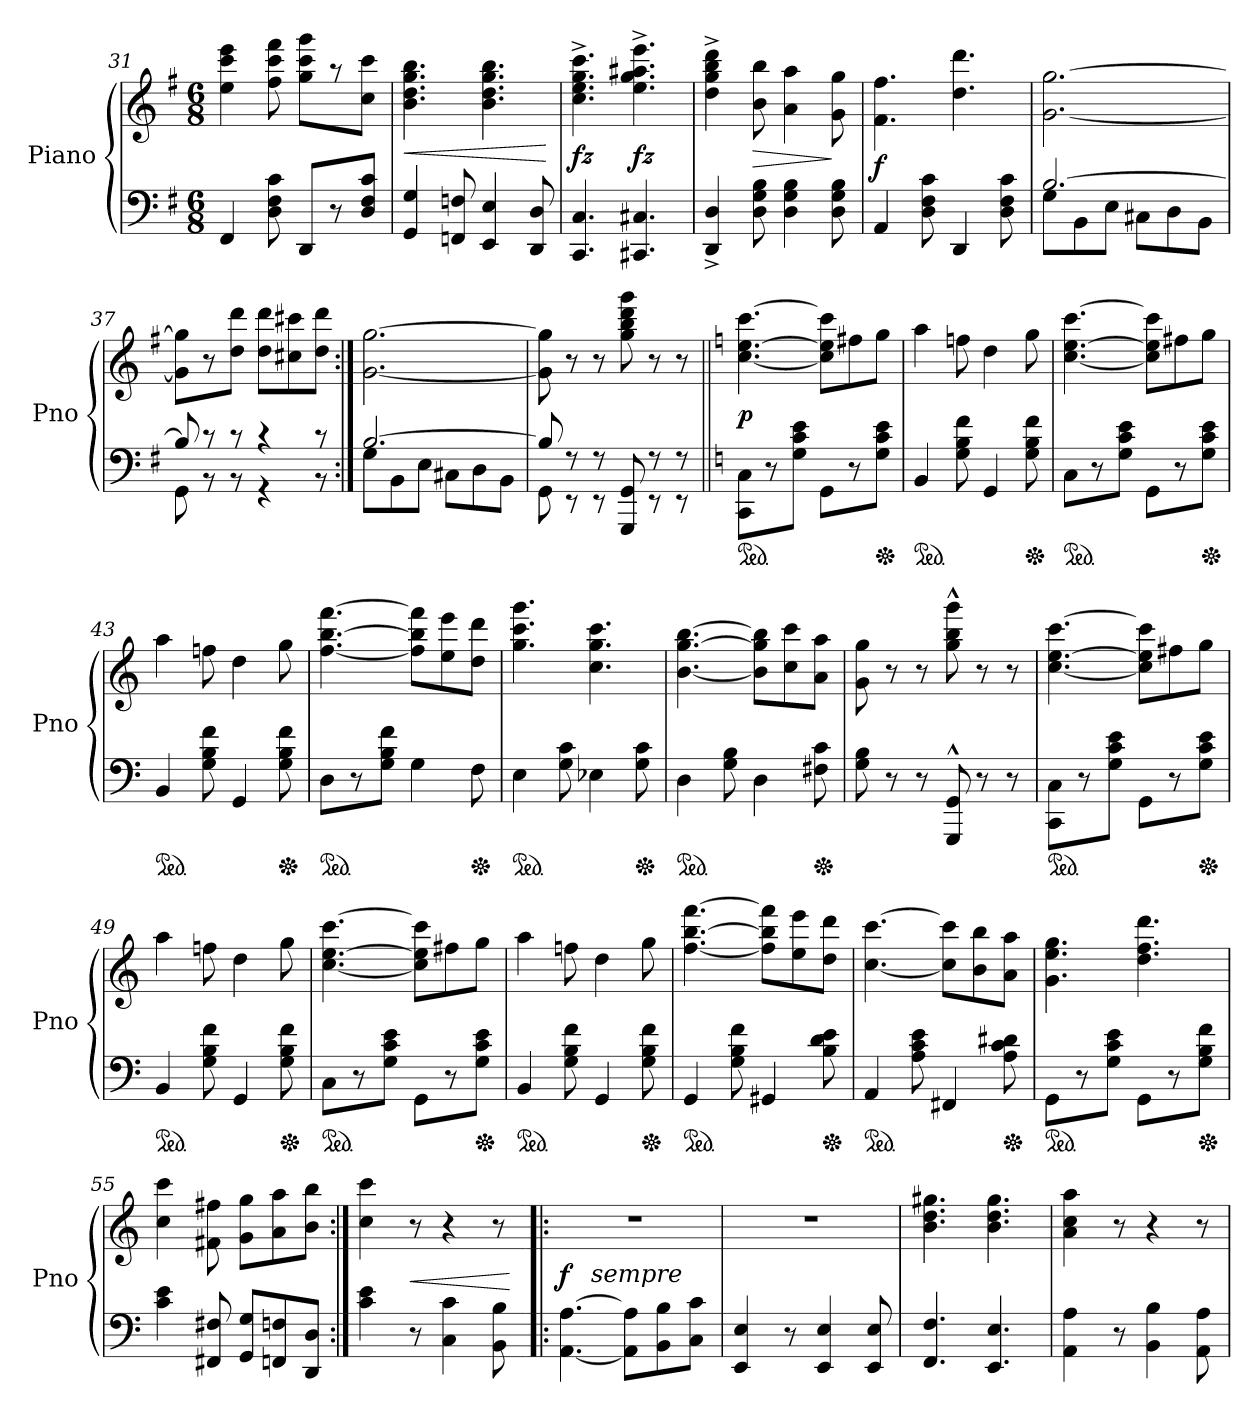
**kern	**kern	**dynam
*part1	*part1	*part1
*staff2	*staff1	*staff1/2
*I"Piano	*	*
*I'Pno	*	*
*clefF4	*clefG2	*
*k[f#]	*k[f#]	*
*M6/8	*M6/8	*
=31	=31	=31
4FF#	4ee 4ccc 4eee	.
8D 8F# 8c	8ff# 8ccc 8fff#	.
8DDL	8gg 8ccc 8gggL	.
8r	8r	.
8D 8F# 8cJ	8cc 8cccJ	.
=32	=32	=32
4GG 4G	4.b 4.dd 4.gg 4.bb	<
8FFn 8Fn	.	.
4EE 4E	4.b 4.dd 4.gg 4.bb	.
8DD 8D	.	.
.	.	[
=33	=33	=33
4.CC 4.C	4.cc^ 4.ee^ 4.gg^ 4.ccc^	fz
4.CC#X 4.C#X	4.ee^ 4.gg^ 4.aa#X^ 4.eee^	fz
=34	=34	=34
4DD^ 4D^	4dd^ 4gg^ 4bb^ 4ddd^	.
8D 8G 8B	8b 8bb	>
4D 4G 4B	4a 4aa	.
8D 8G 8B	8g 8gg	]
=35	=35	=35
4AA	4.f# 4.ff#	f
8D 8F# 8c	.	.
4DD	4.dd 4.ddd	.
8D 8F# 8c	.	.
=36	=36	=36
*^	*	*
[2.B	8GL	[2.g [2.gg	.
.	8BB	.	.
.	8EJ	.	.
.	8C#XL	.	.
.	8D	.	.
.	8BBJ	.	.
=37	=37	=37	=37
8B]	8GG	8g] 8gg]L	.
8r	8r	8r	.
8r	8r	8dd 8dddJ	.
4r	4r	8dd 8dddL	.
.	.	8cc#X 8ccc#X	.
8r	8r	8dd 8dddJ	.
=38:|!	=38:|!	=38:|!	=38:|!
[2.B	8GL	[2.g [2.gg	.
.	8BB	.	.
.	8EJ	.	.
.	8C#XL	.	.
.	8D	.	.
.	8BBJ	.	.
=39	=39	=39	=39
8B]	8GG	8g] 8gg]	.
8r	8r	8r	.
8r	8r	8r	.
8GGG 8GG	8ryy	8gg 8bb 8ddd 8ggg	.
8r	8r	8r	.
8r	8r	8r	.
*v	*v	*	*
=40||	=40||	=40||
*k[]	*k[]	*
*ped	*	*
8CC 8CL	[4.cc [4.ee [4.ccc	p
8r	.	.
8G 8c 8eJ	.	.
8GGL	8cc] 8ee] 8ccc]L	.
8r	8ff#X	.
*Xped	*	*
8G 8c 8eJ	8ggJ	.
=41	=41	=41
*ped	*	*
4BB	4aa	.
8G 8B 8f	8ffn	.
4GG	4dd	.
*Xped	*	*
8G 8B 8f	8gg	.
=42	=42	=42
*ped	*	*
8CL	[4.cc [4.ee [4.ccc	.
8r	.	.
8G 8c 8eJ	.	.
8GGL	8cc] 8ee] 8ccc]L	.
8r	8ff#X	.
*Xped	*	*
8G 8c 8eJ	8ggJ	.
=43	=43	=43
*ped	*	*
4BB	4aa	.
8G 8B 8f	8ffn	.
4GG	4dd	.
*Xped	*	*
8G 8B 8f	8gg	.
=44	=44	=44
*ped	*	*
8DL	[4.ff [4.bb [4.fff	.
8r	.	.
8G 8B 8fJ	.	.
4G	8ff] 8bb] 8fff]L	.
.	8ee 8eee	.
*Xped	*	*
8F	8dd 8dddJ	.
=45	=45	=45
*ped	*	*
4E	4.gg 4.ccc 4.ggg	.
8G 8c	.	.
4E-X	4.cc 4.gg 4.ccc	.
*Xped	*	*
8G 8c	.	.
=46	=46	=46
*ped	*	*
4D	[4.b [4.gg [4.bb	.
8G 8B	.	.
4D	8b] 8gg] 8bb]L	.
.	8cc 8ccc	.
*Xped	*	*
8F#X 8c	8a 8aaJ	.
=47	=47	=47
8G 8B	8g 8gg	.
8r	8r	.
8r	8r	.
8GGG^^ 8GG^^	8gg^^ 8bb^^ 8ggg^^	.
8r	8r	.
8r	8r	.
=48	=48	=48
*ped	*	*
8CC 8CL	[4.cc [4.ee [4.ccc	.
8r	.	.
8G 8c 8eJ	.	.
8GGL	8cc] 8ee] 8ccc]L	.
8r	8ff#X	.
*Xped	*	*
8G 8c 8eJ	8ggJ	.
=49	=49	=49
*ped	*	*
4BB	4aa	.
8G 8B 8f	8ffn	.
4GG	4dd	.
*Xped	*	*
8G 8B 8f	8gg	.
=50	=50	=50
*ped	*	*
8CL	[4.cc [4.ee [4.ccc	.
8r	.	.
8G 8c 8eJ	.	.
8GGL	8cc] 8ee] 8ccc]L	.
8r	8ff#X	.
*Xped	*	*
8G 8c 8eJ	8ggJ	.
=51	=51	=51
*ped	*	*
4BB	4aa	.
8G 8B 8f	8ffn	.
4GG	4dd	.
*Xped	*	*
8G 8B 8f	8gg	.
=52	=52	=52
*ped	*	*
4GG	[4.ff [4.bb [4.fff	.
8G 8B 8f	.	.
4GG#X	8ff] 8bb] 8fff]L	.
.	8ee 8eee	.
*Xped	*	*
8B 8d 8e	8dd 8dddJ	.
=53	=53	=53
*ped	*	*
4AA	[4.cc [4.ccc	.
8A 8c 8e	.	.
4FF#X	8cc] 8ccc]L	.
.	8b 8bb	.
*Xped	*	*
8A 8c 8d#X	8a 8aaJ	.
=54	=54	=54
*ped	*	*
8GGL	4.g 4.ee 4.gg	.
8r	.	.
8G 8c 8eJ	.	.
8GGL	4.dd 4.ff 4.ddd	.
8r	.	.
*Xped	*	*
8G 8B 8fJ	.	.
=55	=55	=55
4c 4e	4cc 4ccc	.
8FF#X 8F#X	8f#X 8ff#X	.
8GG 8GL	8g 8ggL	.
8FFn 8Fn	8a 8aa	.
8DD 8DJ	8b 8bbJ	.
=56:|!	=56:|!	=56:|!
4c 4e	4cc 4ccc	.
8r	8r	<
4C 4c	4r	.
8BB 8B	8r	.
.	.	[
=57!|:	=57!|:	=57!|:
!	!	!LO:DY:t=%s sempre
[4.AA [4.A	2.r	f
8AA] 8A]L	.	.
8BB 8B	.	.
8C 8cJ	.	.
=58	=58	=58
4EE 4E	2.r	.
8r	.	.
4EE 4E	.	.
8EE 8E	.	.
=59	=59	=59
4.FF 4.F	4.b 4.dd 4.gg#X	.
4.EE 4.E	4.b 4.dd 4.gg#	.
=60	=60	=60
4AA 4A	4a 4cc 4aa	.
8r	8r	.
4BB 4B	4r	.
8AA 8A	8r	.
=	=	=
*-	*-	*-
